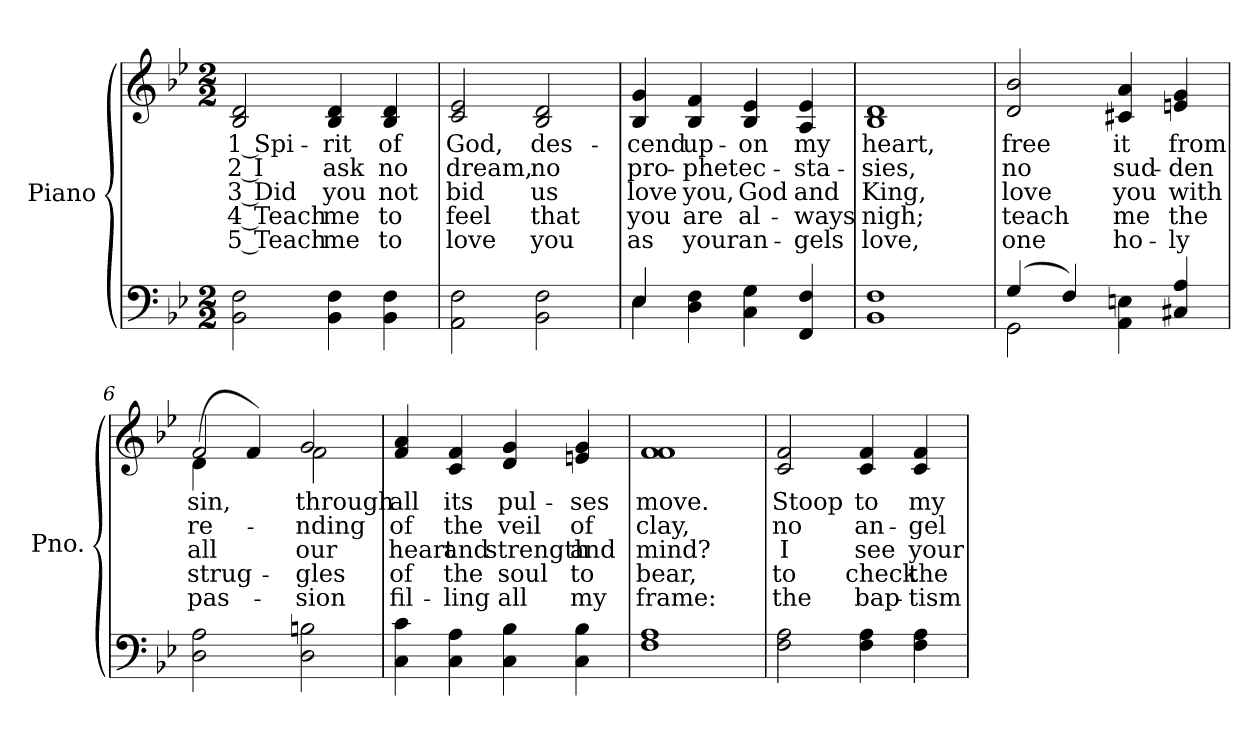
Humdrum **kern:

**kern	**kern	**text	**text	**text	**text	**text
*part2	*part1	*part1	*part1	*part1	*part1	*part1
*staff2	*staff1	*staff1	*staff1	*staff1	*staff1	*staff1
*I"Piano	*I"Piano	*	*	*	*	*
*I'Pno.	*I'Pno.	*	*	*	*	*
!!LO:PB:g=z
*clefF4	*clefG2	*	*	*	*	*
*k[b-e-]	*k[b-e-]	*	*	*	*	*
*B-:	*B-:	*	*	*	*	*
*M2/2	*M2/2	*	*	*	*	*
=1	=1	=1	=1	=1	=1	=1
!	!	!LO:LY:b:color=#000000	!LO:LY:b:color=#000000	!LO:LY:b:color=#000000	!LO:LY:b:color=#000000	!LO:LY:b:color=#000000
2BB-i\ 2Fi	2B-i/ 2di	1 Spi-	2 I	3 Did	4 Teach	5 Teach
!	!	!LO:LY:b:color=#000000	!LO:LY:b:color=#000000	!LO:LY:b:color=#000000	!LO:LY:b:color=#000000	!LO:LY:b:color=#000000
4BB-i\ 4Fi	4B-i/ 4di	-rit	ask	you	me	me
!	!	!LO:LY:b:color=#000000	!LO:LY:b:color=#000000	!LO:LY:b:color=#000000	!LO:LY:b:color=#000000	!LO:LY:b:color=#000000
4BB-i\ 4Fi	4B-i/ 4di	of	no	not	to	to
=2	=2	=2	=2	=2	=2	=2
!	!	!LO:LY:b:color=#000000	!LO:LY:b:color=#000000	!LO:LY:b:color=#000000	!LO:LY:b:color=#000000	!LO:LY:b:color=#000000
2AAi\ 2Fi	2ci/ 2e-i	God,	dream,	bid	feel	love
!	!	!LO:LY:b:color=#000000	!LO:LY:b:color=#000000	!LO:LY:b:color=#000000	!LO:LY:b:color=#000000	!LO:LY:b:color=#000000
2BB-i\ 2Fi	2B-i/ 2di	des-	no	us	that	you
=3	=3	=3	=3	=3	=3	=3
*^	*	*	*	*	*	*
!	!	!	!LO:LY:b:color=#000000	!LO:LY:b:color=#000000	!LO:LY:b:color=#000000	!LO:LY:b:color=#000000	!LO:LY:b:color=#000000
4E-i/	4E-i\	4B-i/ 4gi	-cend	pro-	love	you	as
!	!	!	!LO:LY:b:color=#000000	!LO:LY:b:color=#000000	!LO:LY:b:color=#000000	!LO:LY:b:color=#000000	!LO:LY:b:color=#000000
4Di\ 4Fi	2.ryy	4B-i/ 4fi	up-	-phet	you,	are	your
!	!	!	!LO:LY:b:color=#000000	!LO:LY:b:color=#000000	!LO:LY:b:color=#000000	!LO:LY:b:color=#000000	!LO:LY:b:color=#000000
4Ci\ 4Gi	.	4B-i/ 4e-i	-on	ec-	God	al-	-an-
!	!	!	!LO:LY:b:color=#000000	!LO:LY:b:color=#000000	!LO:LY:b:color=#000000	!LO:LY:b:color=#000000	!LO:LY:b:color=#000000
4FFi/ 4Fi	.	4Ai/ 4e-i	my	-sta-	-and	ways	gels
*v	*v	*	*	*	*	*	*
=4	=4	=4	=4	=4	=4	=4
!	!	!LO:LY:b:color=#000000	!LO:LY:b:color=#000000	!LO:LY:b:color=#000000	!LO:LY:b:color=#000000	!LO:LY:b:color=#000000
1BB-i 1Fi	1B-i 1di	heart,	-sies,	King,	nigh;	love,
!!LO:LB:g=z
=5	=5	=5	=5	=5	=5	=5
*^	*	*	*	*	*	*
!	!	!	!LO:LY:b:color=#000000	!LO:LY:b:color=#000000	!LO:LY:b:color=#000000	!LO:LY:b:color=#000000	!LO:LY:b:color=#000000
(4Gi/	2GGi\	2di/ 2b-i	free	no	love	teach	one
4Fi/)	.	.	.	.	.	.	.
!	!	!	!LO:LY:b:color=#000000	!LO:LY:b:color=#000000	!LO:LY:b:color=#000000	!LO:LY:b:color=#000000	!LO:LY:b:color=#000000
4AAi\ 4Eni	2ryy	4c#Xi/ 4ai	it	sud-	you	me	ho-
!	!	!	!LO:LY:b:color=#000000	!LO:LY:b:color=#000000	!LO:LY:b:color=#000000	!LO:LY:b:color=#000000	!LO:LY:b:color=#000000
4C#Xi/ 4Ai	.	4eni/ 4gi	from	-den	-with	the	ly
*v	*v	*	*	*	*	*	*
=6	=6	=6	=6	=6	=6	=6
!	!	!LO:LY:b:color=#000000	!LO:LY:b:color=#000000	!LO:LY:b:color=#000000	!LO:LY:b:color=#000000	!LO:LY:b:color=#000000
*	*^	*	*	*	*	*
2Di\ 2Ai	2fi/	(4di\	sin,	re-	all	strug-	-pas-
.	.	4fi/)	.	.	.	.	.
!	!	!	!LO:LY:b:color=#000000	!LO:LY:b:color=#000000	!LO:LY:b:color=#000000	!LO:LY:b:color=#000000	!LO:LY:b:color=#000000
2Di\ 2Bni	2gi/	2fi\	through	-nding	-our	gles	sion
*	*v	*v	*	*	*	*	*
=7	=7	=7	=7	=7	=7	=7
*	*^	*	*	*	*	*
!	!	!	!LO:LY:b:color=#000000	!LO:LY:b:color=#000000	!LO:LY:b:color=#000000	!LO:LY:b:color=#000000	!LO:LY:b:color=#000000
*	*v	*v	*	*	*	*	*
4Ci\ 4ci	4fi/ 4ai	all	of	heart	of	fil-
!	!	!LO:LY:b:color=#000000	!LO:LY:b:color=#000000	!LO:LY:b:color=#000000	!LO:LY:b:color=#000000	!LO:LY:b:color=#000000
4Ci\ 4Ai	4ci/ 4fi	its	the	-and	the	ling
!	!	!LO:LY:b:color=#000000	!LO:LY:b:color=#000000	!LO:LY:b:color=#000000	!LO:LY:b:color=#000000	!LO:LY:b:color=#000000
4Ci\ 4B-i	4di/ 4gi	pul-	veil	strength	soul	all
!	!	!LO:LY:b:color=#000000	!LO:LY:b:color=#000000	!LO:LY:b:color=#000000	!LO:LY:b:color=#000000	!LO:LY:b:color=#000000
4Ci\ 4B-i	4eni/ 4gi	-ses	of	and	to	my
=8	=8	=8	=8	=8	=8	=8
!	!	!LO:LY:b:color=#000000	!LO:LY:b:color=#000000	!LO:LY:b:color=#000000	!LO:LY:b:color=#000000	!LO:LY:b:color=#000000
1Fi 1Ai	1fi 1fi	move.	clay,	mind?	bear,	frame:
!!LO:LB:g=z
=9	=9	=9	=9	=9	=9	=9
!	!	!LO:LY:b:color=#000000	!LO:LY:b:color=#000000	!LO:LY:b:color=#000000	!LO:LY:b:color=#000000	!LO:LY:b:color=#000000
2Fi\ 2Ai	2ci/ 2fi	Stoop	no	I	to	the
!	!	!LO:LY:b:color=#000000	!LO:LY:b:color=#000000	!LO:LY:b:color=#000000	!LO:LY:b:color=#000000	!LO:LY:b:color=#000000
4Fi\ 4Ai	4ci/ 4fi	to	an-	see	check	bap-
!	!	!LO:LY:b:color=#000000	!LO:LY:b:color=#000000	!LO:LY:b:color=#000000	!LO:LY:b:color=#000000	!LO:LY:b:color=#000000
4Fi\ 4Ai	4ci/ 4fi	my	-gel	-your	the	tism
=	=	=	=	=	=	=
*-	*-	*-	*-	*-	*-	*-
